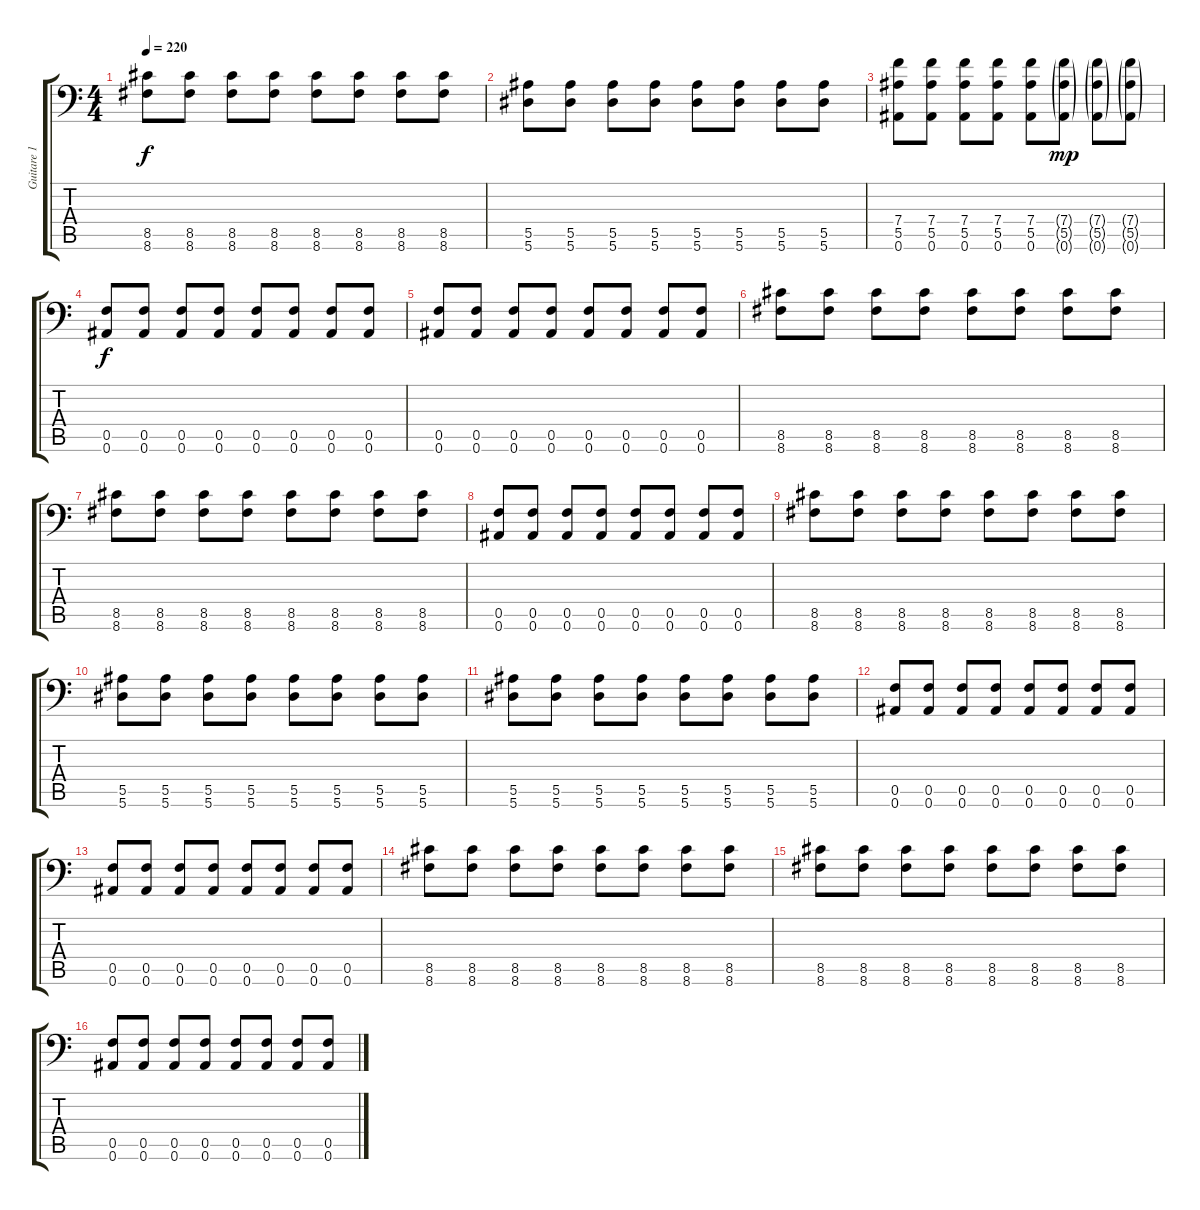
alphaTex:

\track ("Guitare 1" "Guitare 1") {instrument distortionguitar}
\staff {score tabs}
\tuning (C4 G3 Eb3 Bb2 F2 Bb1) {hide}
\ts (4 4)
\tempo 220
\clef f4
\ks c
(8.5 8.6).8{dy f} (8.5 8.6).8 (8.5 8.6).8 (8.5 8.6).8 (8.5 8.6).8 (8.5 8.6).8 (8.5 8.6).8 (8.5 8.6).8 |
(5.5 5.6).8 (5.5 5.6).8 (5.5 5.6).8 (5.5 5.6).8 (5.5 5.6).8 (5.5 5.6).8 (5.5 5.6).8 (5.5 5.6).8 |
(7.4 5.5 0.6).8 (7.4 5.5 0.6).8 (7.4 5.5 0.6).8 (7.4 5.5 0.6).8 (7.4 5.5 0.6).8 (7.4{g} 5.5{g} 0.6{g}).8{dy mp} (7.4{g} 5.5{g} 0.6{g}).8 (7.4{g} 5.5{g} 0.6{g}).8 |
(0.5 0.6).8{dy f} (0.5 0.6).8 (0.5 0.6).8 (0.5 0.6).8 (0.5 0.6).8 (0.5 0.6).8 (0.5 0.6).8 (0.5 0.6).8 |
(0.5 0.6).8 (0.5 0.6).8 (0.5 0.6).8 (0.5 0.6).8 (0.5 0.6).8 (0.5 0.6).8 (0.5 0.6).8 (0.5 0.6).8 |
(8.5 8.6).8 (8.5 8.6).8 (8.5 8.6).8 (8.5 8.6).8 (8.5 8.6).8 (8.5 8.6).8 (8.5 8.6).8 (8.5 8.6).8 |
(8.5 8.6).8 (8.5 8.6).8 (8.5 8.6).8 (8.5 8.6).8 (8.5 8.6).8 (8.5 8.6).8 (8.5 8.6).8 (8.5 8.6).8 |
(0.5 0.6).8 (0.5 0.6).8 (0.5 0.6).8 (0.5 0.6).8 (0.5 0.6).8 (0.5 0.6).8 (0.5 0.6).8 (0.5 0.6).8 |
(8.5 8.6).8 (8.5 8.6).8 (8.5 8.6).8 (8.5 8.6).8 (8.5 8.6).8 (8.5 8.6).8 (8.5 8.6).8 (8.5 8.6).8 |
(5.5 5.6).8 (5.5 5.6).8 (5.5 5.6).8 (5.5 5.6).8 (5.5 5.6).8 (5.5 5.6).8 (5.5 5.6).8 (5.5 5.6).8 |
(5.5 5.6).8 (5.5 5.6).8 (5.5 5.6).8 (5.5 5.6).8 (5.5 5.6).8 (5.5 5.6).8 (5.5 5.6).8 (5.5 5.6).8 |
(0.5 0.6).8 (0.5 0.6).8 (0.5 0.6).8 (0.5 0.6).8 (0.5 0.6).8 (0.5 0.6).8 (0.5 0.6).8 (0.5 0.6).8 |
(0.5 0.6).8 (0.5 0.6).8 (0.5 0.6).8 (0.5 0.6).8 (0.5 0.6).8 (0.5 0.6).8 (0.5 0.6).8 (0.5 0.6).8 |
(8.5 8.6).8 (8.5 8.6).8 (8.5 8.6).8 (8.5 8.6).8 (8.5 8.6).8 (8.5 8.6).8 (8.5 8.6).8 (8.5 8.6).8 |
(8.5 8.6).8 (8.5 8.6).8 (8.5 8.6).8 (8.5 8.6).8 (8.5 8.6).8 (8.5 8.6).8 (8.5 8.6).8 (8.5 8.6).8 |
(0.5 0.6).8 (0.5 0.6).8 (0.5 0.6).8 (0.5 0.6).8 (0.5 0.6).8 (0.5 0.6).8 (0.5 0.6).8 (0.5 0.6).8
